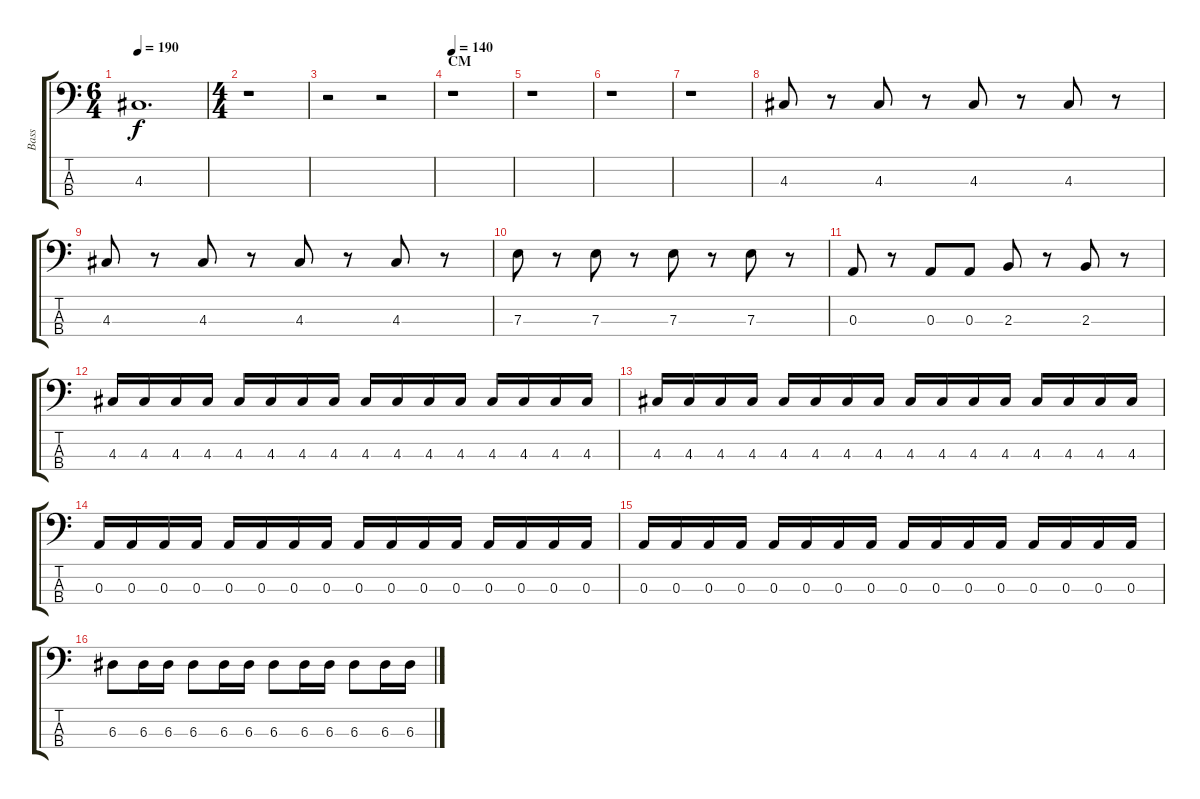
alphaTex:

\track ("Bass" "Bass") {instrument electricbasspick}
\staff {score tabs}
\tuning (G2 D2 A1 D1) {hide}
\ts (6 4)
\tempo 190
\clef f4
\ks c
4.3{t}.1{d dy f} |
\ts (4 4)
r.1 |
r.2 r.2 |
\section ("" "CM")
\tempo 140
r.1 |
r.1 |
r.1 |
r.1 |
4.3.8 r.8 4.3.8 r.8 4.3.8 r.8 4.3.8 r.8 |
4.3.8 r.8 4.3.8 r.8 4.3.8 r.8 4.3.8 r.8 |
7.3.8 r.8 7.3.8 r.8 7.3.8 r.8 7.3.8 r.8 |
0.3.8 r.8 0.3.8 0.3.8 2.3.8 r.8 2.3.8 r.8 |
4.3.16 4.3.16 4.3.16 4.3.16 4.3.16 4.3.16 4.3.16 4.3.16 4.3.16 4.3.16 4.3.16 4.3.16 4.3.16 4.3.16 4.3.16 4.3.16 |
4.3.16 4.3.16 4.3.16 4.3.16 4.3.16 4.3.16 4.3.16 4.3.16 4.3.16 4.3.16 4.3.16 4.3.16 4.3.16 4.3.16 4.3.16 4.3.16 |
0.3.16 0.3.16 0.3.16 0.3.16 0.3.16 0.3.16 0.3.16 0.3.16 0.3.16 0.3.16 0.3.16 0.3.16 0.3.16 0.3.16 0.3.16 0.3.16 |
0.3.16 0.3.16 0.3.16 0.3.16 0.3.16 0.3.16 0.3.16 0.3.16 0.3.16 0.3.16 0.3.16 0.3.16 0.3.16 0.3.16 0.3.16 0.3.16 |
6.3.8 6.3.16 6.3.16 6.3.8 6.3.16 6.3.16 6.3.8 6.3.16 6.3.16 6.3.8 6.3.16 6.3.16
